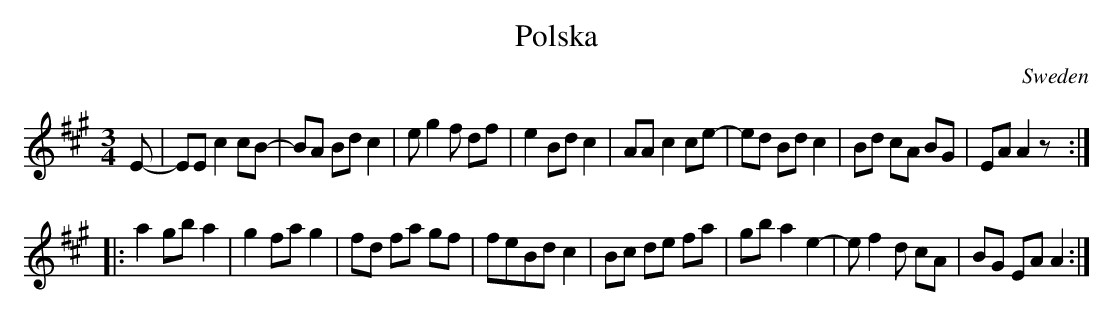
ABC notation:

X:1
T:Polska
L:1/8
M:3/4
O:Sweden
K:A major
E-|EE c2 cB-|BA Bd c2| e g2 f df | e2 Bd c2| \
   AA c2 ce-|ed Bd c2| Bd cA BG  | EA A2 z::
   a2 gb a2 |g2 fa g2| fd fa gf  | feBd c2| \
   Bc de fa |gb a2 e2-|e f2 d cA|BG EA A2:|
